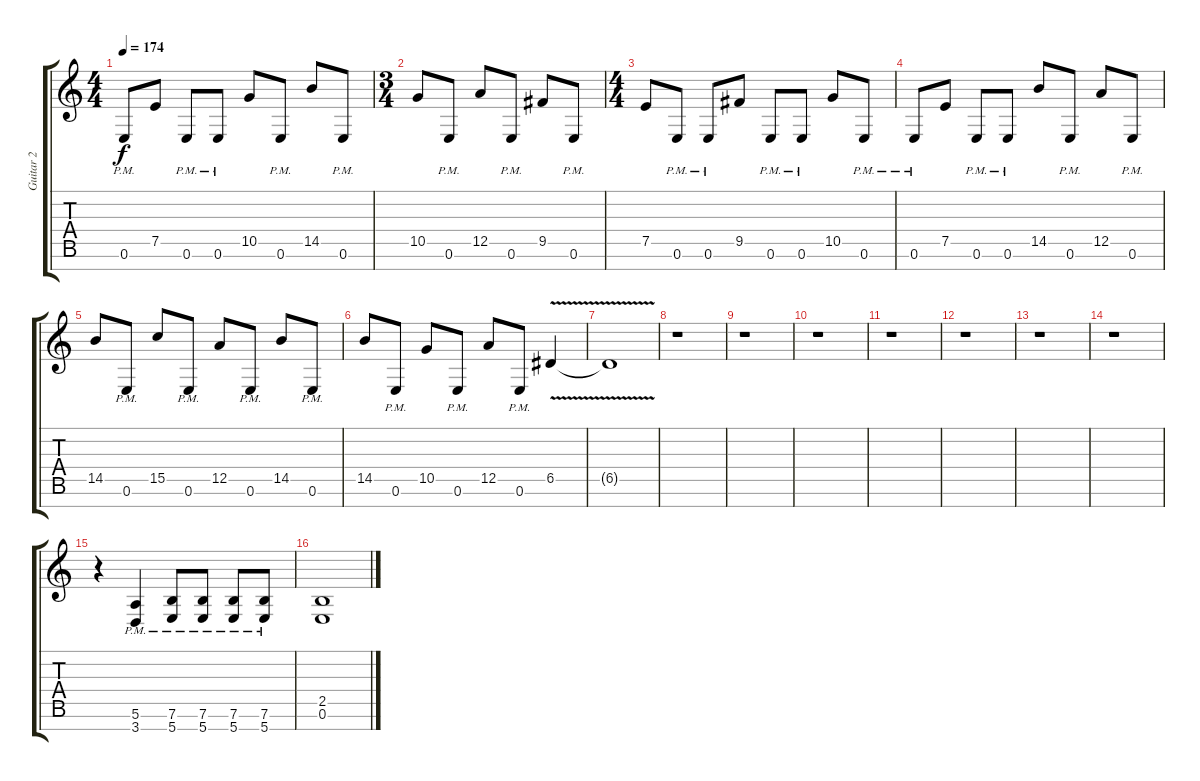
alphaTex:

\track ("Guitar 2" "Guitar 2") {instrument distortionguitar}
\staff {score tabs}
\tuning (E4 B3 G3 D3 A2 E2 B1) {hide}
\ts (4 4)
\tempo 174
\clef g2
\ks c
0.6{pm}.8{dy f} 7.5.8 0.6{pm}.8 0.6{pm}.8 10.5.8 0.6{pm}.8 14.5.8 0.6{pm}.8 |
\ts (3 4)
10.5.8 0.6{pm}.8 12.5.8 0.6{pm}.8 9.5.8 0.6{pm}.8 |
\ts (4 4)
7.5.8 0.6{pm}.8 0.6{pm}.8 9.5.8 0.6{pm}.8 0.6{pm}.8 10.5.8 0.6{pm}.8 |
0.6{pm}.8 7.5.8 0.6{pm}.8 0.6{pm}.8 14.5.8 0.6{pm}.8 12.5.8 0.6{pm}.8 |
14.5.8 0.6{pm}.8 15.5.8 0.6{pm}.8 12.5.8 0.6{pm}.8 14.5.8 0.6{pm}.8 |
14.5.8 0.6{pm}.8 10.5.8 0.6{pm}.8 12.5.8 0.6{pm}.8 6.5{v}.4 |
6.5{t}.1 |
r.1 |
r.1 |
r.1 |
r.1 |
r.1 |
r.1 |
r.1 |
r.4 (5.6{pm} 3.7{pm}).4 (7.6{pm} 5.7{pm}).8 (7.6{pm} 5.7{pm}).8 (7.6{pm} 5.7{pm}).8 (7.6{pm} 5.7{pm}).8 |
(2.5 0.6).1
